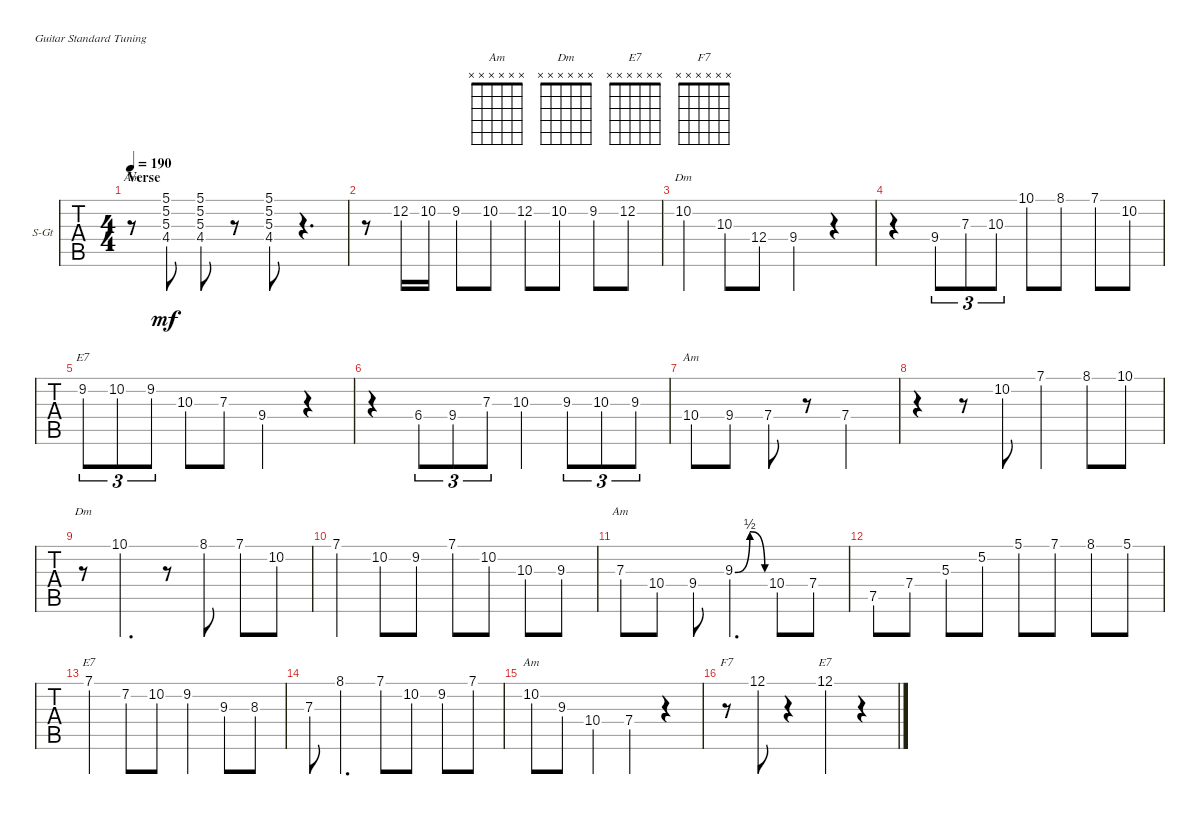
\bracketExtendMode groupsimilarinstruments
\firstSystemTrackNameOrientation horizontal
\otherSystemsTrackNameOrientation horizontal
\track ("Django" "S-Gt") {instrument acousticguitarsteel}
\staff {tabs}
\tuning (E4 B3 G3 D3 A2 E2)
\chord ("Am" x x x x x x)
\chord ("Dm" x x x x x x)
\chord ("E7" x x x x x x)
\chord ("F7" x x x x x x)
\ts (4 4)
\section ("" "Verse")
\tempo 190
\clef g2
\ks c
r.8{ch "Am" dy mf} (5.1 5.2 5.3 4.4).8 (5.1 5.2 5.3 4.4).8 r.8 (5.1 5.2 5.3 4.4).8 r.4{d} |
r.8 12.2.16 10.2.16 9.2.8 10.2.8 12.2.8 10.2.8 9.2.8 12.2.8 |
10.2.4{ch "Dm"} 10.3.8 12.4.8 9.4.4 r.4 |
r.4 9.4.8{tu (3 2)} 7.3.8{tu (3 2)} 10.3.8{tu (3 2)} 10.1.8 8.1.8 7.1.8 10.2.8 |
9.2.8{tu (3 2) ch "E7"} 10.2.8{tu (3 2)} 9.2.8{tu (3 2)} 10.3.8 7.3.8 9.4.4 r.4 |
r.4 6.4.8{tu (3 2)} 9.4.8{tu (3 2)} 7.3.8{tu (3 2)} 10.3.4 9.3.8{tu (3 2)} 10.3.8{tu (3 2)} 9.3.8{tu (3 2)} |
10.4.8{ch "Am"} 9.4.8 7.4.8 r.8 7.4.2 |
r.4 r.8 10.2.8 7.1.4 8.1.8 10.1.8 |
r.8{ch "Dm"} 10.1.4{d} r.8 8.1.8 7.1.8 10.2.8 |
7.1.4 10.2.8 9.2.8 7.1.8 10.2.8 10.3.8 9.3.8 |
7.3.8{ch "Am"} 10.4.8 9.4.8 9.3{be (bendrelease 0 0 3.5999999999999996 2 20.4 2 59.4 0)}.4{d} 10.4.8 7.4.8 |
7.5.8 7.4.8 5.3.8 5.2.8 5.1.8 7.1.8 8.1.8 5.1.8 |
7.1.4{ch "E7"} 7.2.8 10.2.8 9.2.4 9.3.8 8.3.8 |
7.3.8 8.1.4{d} 7.1.8 10.2.8 9.2.8 7.1.8 |
10.2.8{ch "Am"} 9.3.8 10.4.4 7.4.4 r.4 |
r.8{ch "F7"} 12.1.8 r.4 12.1.4{ch "E7"} r.4
